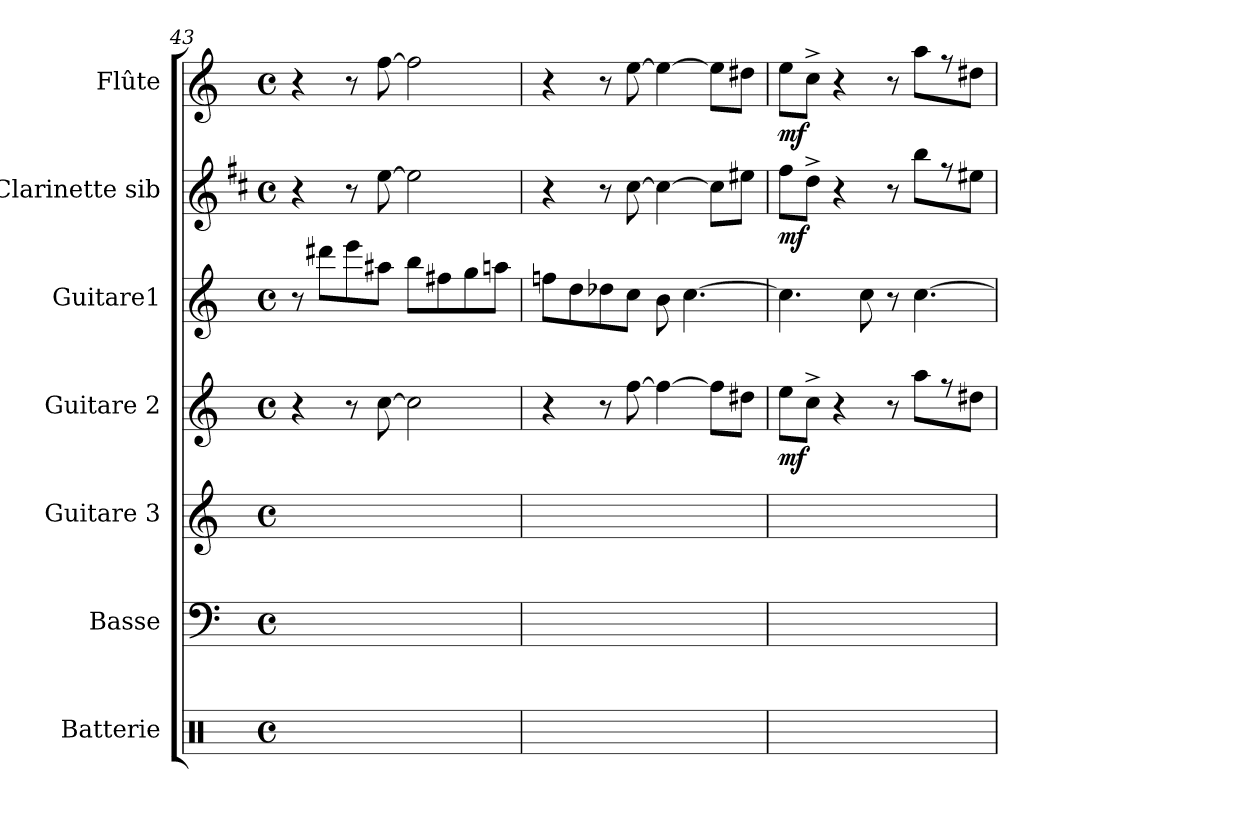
**kern	**kern	**kern	**kern	**dynam	**kern	**kern	**dynam	**kern	**dynam
*part7	*part6	*part5	*part4	*part4	*part3	*part2	*part2	*part1	*part1
*staff7	*staff6	*staff5	*staff4	*staff4	*staff3	*staff2	*staff2	*staff1	*staff1
*I"Batterie	*I"Basse	*I"Guitare 3	*I"Guitare 2	*	*I"Guitare1	*I"Clarinette sib	*	*I"Flûte	*
*I'Batt.	*I'B.ƒ.	*I'Gtr.ƒ. 3	*I'Gtr.ƒ. 2	*	*I'Gtr.ƒ. 1	*I'Cl. Sib	*	*I'Fl.	*
*clefX	*clefF4	*clefG2	*clefG2	*	*clefG2	*clefG2	*	*clefG2	*
*	*ITrd7c12	*ITrd7c12	*ITrd7c12	*	*ITrd7c12	*ITrd1c2	*	*	*
*k[]	*k[]	*k[]	*k[]	*	*k[]	*k[]	*	*k[]	*
*C:	*C:	*C:	*C:	*	*C:	*C:	*	*C:	*
*M4/4	*M4/4	*M4/4	*M4/4	*	*M4/4	*M4/4	*	*M4/4	*
*met(c)	*met(c)	*met(c)	*met(c)	*	*met(c)	*met(c)	*	*met(c)	*
=43	=43	=43	=43	=43	=43	=43	=43	=43	=43
1Rggyy	1Cyy	1Cyy	4r	.	8r	4r	.	4r	.
.	.	.	.	.	8dd#X\L	.	.	.	.
.	.	.	8r	.	8ee\	8r	.	8r	.
.	.	.	[8c\	.	8a#X\J	[8dd\	.	[8ff\	.
.	.	.	2c\]	.	8b\L	2dd\]	.	2ff\]	.
.	.	.	.	.	8f#X\	.	.	.	.
.	.	.	.	.	8g\	.	.	.	.
.	.	.	.	.	8an\J	.	.	.	.
=44	=44	=44	=44	=44	=44	=44	=44	=44	=44
1Rggyy	1Cyy	1Cyy	4r	.	8fn\L	4r	.	4r	.
.	.	.	.	.	8d\	.	.	.	.
.	.	.	8r	.	8d-X\	8r	.	8r	.
.	.	.	[8f\	.	8c\J	[8b\	.	[8ee\	.
.	.	.	4f\_	.	8B\	4b\_	.	4ee\_	.
.	.	.	.	.	[4.c\	.	.	.	.
.	.	.	8f\L]	.	.	8b\L]	.	8ee\L]	.
.	.	.	8d#X\J	.	.	8dd#X\J	.	8dd#X\J	.
!!LO:PB:g=z
=45	=45	=45	=45	=45	=45	=45	=45	=45	=45
!	!	!	!	!LO:DY:b	!	!	!LO:DY:b	!	!LO:DY:b
1Rggyy	1Cyy	1Cyy	8e\L	mf	4.c\]	8ee\L	mf	8ee\L	mf
.	.	.	8c^>\J	.	.	8cc^>\J	.	8cc^>\J	.
.	.	.	4r	.	.	4r	.	4r	.
.	.	.	.	.	8c\	.	.	.	.
.	.	.	8r	.	8r	8r	.	8r	.
.	.	.	8a\L	.	[4.c\	8aa\L	.	8aa\L	.
.	.	.	8r	.	.	8r	.	8r	.
.	.	.	8d#X\J	.	.	8dd#X\J	.	8dd#X\J	.
=	=	=	=	=	=	=	=	=	=
*-	*-	*-	*-	*-	*-	*-	*-	*-	*-
